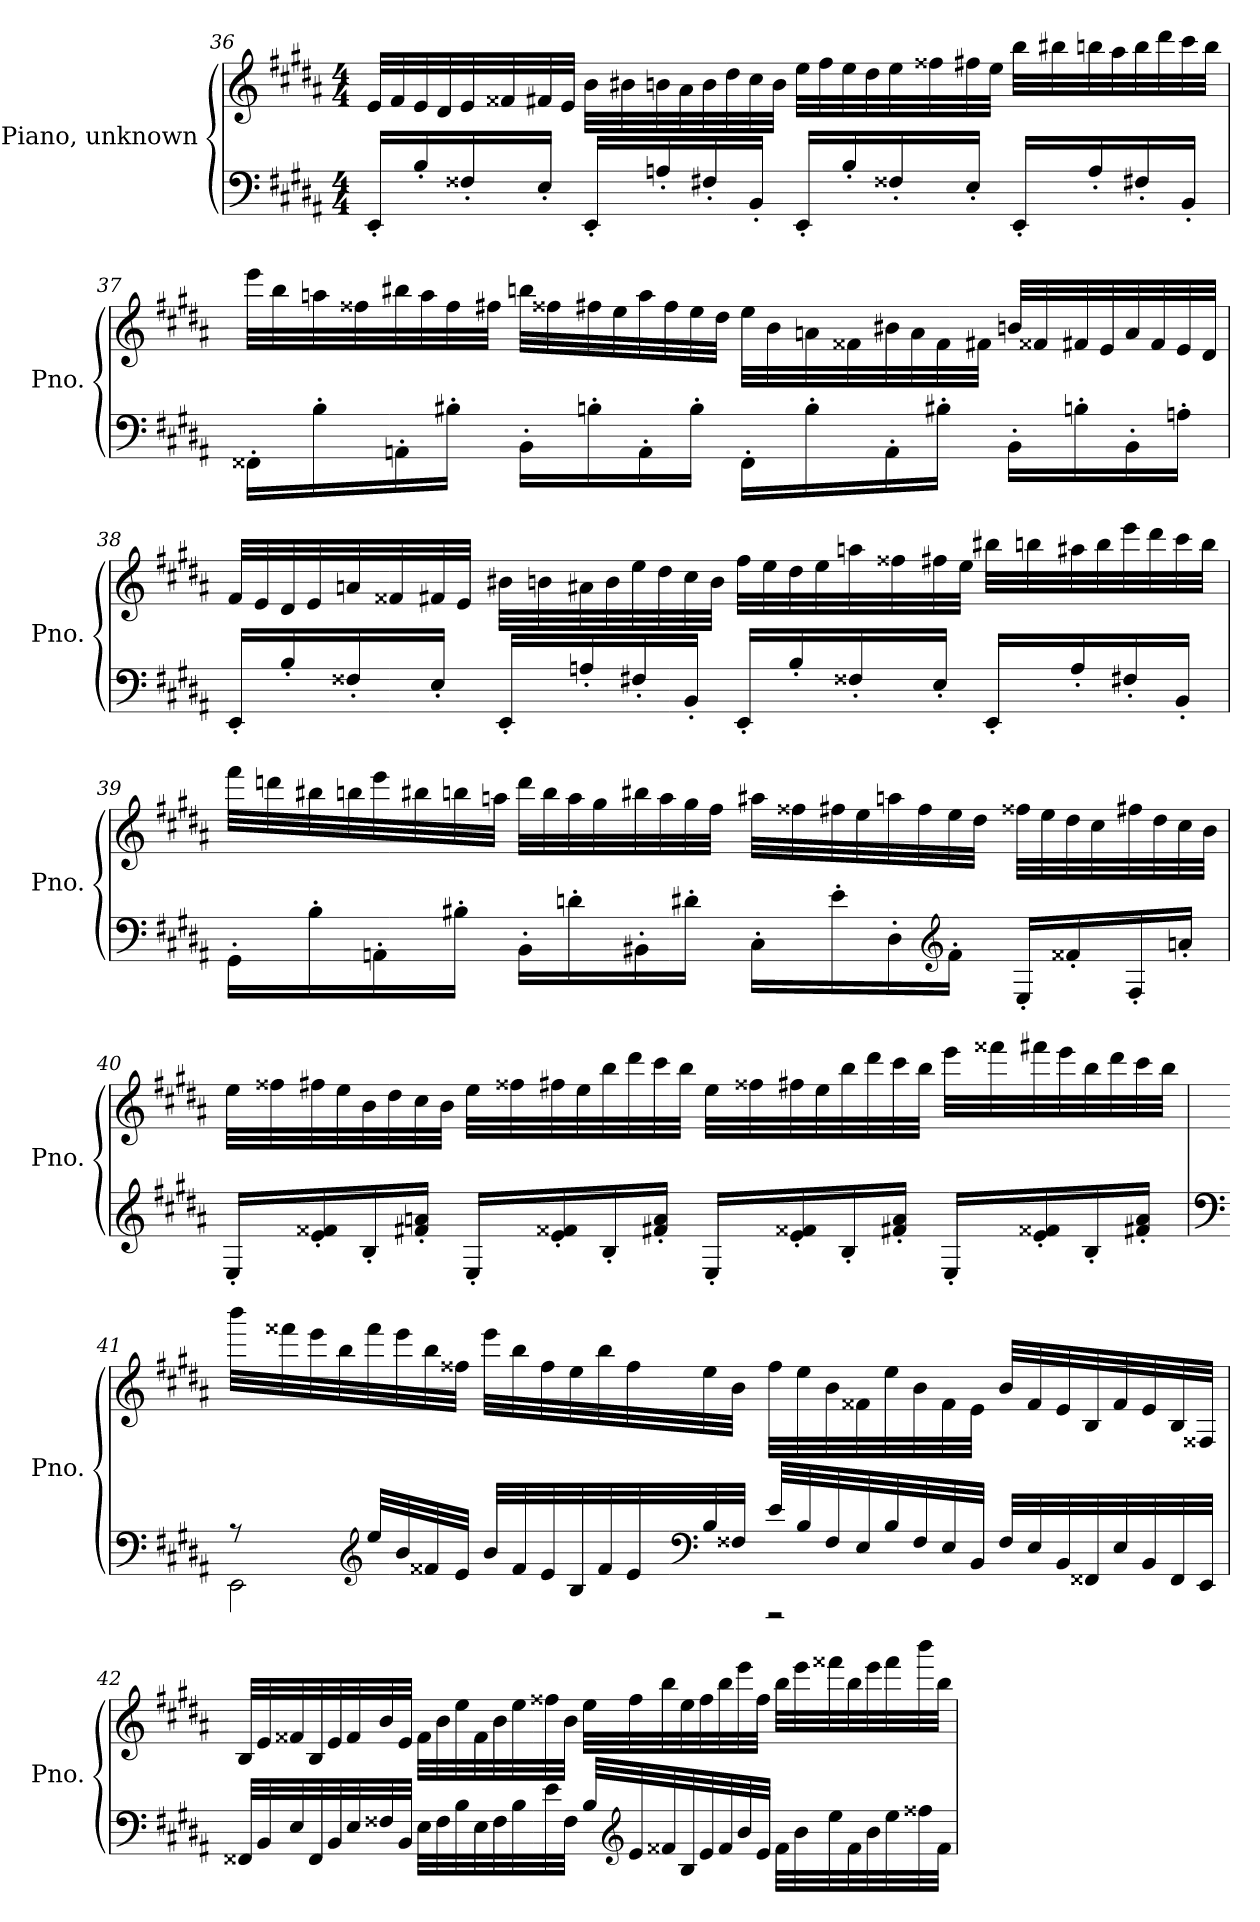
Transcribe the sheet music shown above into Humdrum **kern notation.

**kern	**kern
*part1	*part1
*staff2	*staff1
*I"Piano, unknown	*
*I'Pno.	*
!!LO:LB:g=z
*clefF4	*clefG2
*k[f#c#g#d#a#]	*k[f#c#g#d#a#]
*M4/4	*M4/4
=36	=36
16EE'/LL	32e/LLL
.	32f#/
16B'/	32e/
.	32d#/
16F##X'/	32e/
.	32f##X/
16E'/JJ	32f#X/
.	32e/JJJ
16EE'/LL	32b\LLL
.	32b#X\
16An'/	32bn\
.	32a#\
16F#X'/	32b\
.	32dd#\
16BB'/JJ	32cc#\
.	32b\JJJ
16EE'/LL	32ee\LLL
.	32ff#\
16B'/	32ee\
.	32dd#\
16F##X'/	32ee\
.	32ff##X\
16E'/JJ	32ff#X\
.	32ee\JJJ
16EE'/LL	32bb\LLL
.	32bb#X\
16A'/	32bbn\
.	32aa#\
16F#X'/	32bb\
.	32ddd#\
16BB'/JJ	32ccc#\
.	32bb\JJJ
!!LO:PB:g=z
=37	=37
16FF##X'\LL	32eee\LLL
.	32bb\
16B'\	32aan\
.	32ff##X\
16AAn'\	32bb#X\
.	32aa\
16B#X'\JJ	32ff##\
.	32ff#X\JJJ
16BB'\LL	32bbn\LLL
.	32ff##X\
16Bn'\	32ff#X\
.	32ee\
16AA'\	32aa\
.	32ff#\
16B'\JJ	32ee\
.	32dd#\JJJ
16FF##'\LL	32ee\LLL
.	32b\
16B'\	32an\
.	32f##X\
16AA'\	32b#X\
.	32a\
16B#X'\JJ	32f##\
.	32f#X\JJJ
16BB'\LL	32bn/LLL
.	32f##X/
16Bn'\	32f#X/
.	32e/
16BB'\	32a/
.	32f#/
16An'\JJ	32e/
.	32d#/JJJ
!!LO:LB:g=z
=38	=38
16EE'/LL	32f#/LLL
.	32e/
16B'/	32d#/
.	32e/
16F##X'/	32an/
.	32f##X/
16E'/JJ	32f#X/
.	32e/JJJ
16EE'/LL	32b#X\LLL
.	32bn\
16An'/	32a#X\
.	32b\
16F#X'/	32ee\
.	32dd#\
16BB'/JJ	32cc#\
.	32b\JJJ
16EE'/LL	32ff#\LLL
.	32ee\
16B'/	32dd#\
.	32ee\
16F##X'/	32aan\
.	32ff##X\
16E'/JJ	32ff#X\
.	32ee\JJJ
16EE'/LL	32bb#X\LLL
.	32bbn\
16A'/	32aa#X\
.	32bb\
16F#X'/	32eee\
.	32ddd#\
16BB'/JJ	32ccc#\
.	32bb\JJJ
!!LO:LB:g=z
=39	=39
16GG#'\LL	32fff#\LLL
.	32dddn\
16B'\	32bb#X\
.	32bbn\
16AAn'\	32eee\
.	32bb#X\
16B#X'\JJ	32bbn\
.	32aan\JJJ
16BB'\LL	32ddd\LLL
.	32bb\
16dn'\	32aa\
.	32gg#\
16BB#X'\	32bb#X\
.	32aa\
16d#X'\JJ	32gg#\
.	32ff#\JJJ
16C#'\LL	32aa#X\LLL
.	32ff##X\
16e'\	32ff#X\
.	32ee\
16D#'\	32aan\
.	32ff#\
*clefG2	*
16f#'\JJ	32ee\
.	32dd#\JJJ
16E'/LL	32ff##X\LLL
.	32ee\
16f##X'/	32dd#\
.	32cc#\
16F#'/	32ff#X\
.	32dd#\
16an'/JJ	32cc#\
.	32b\JJJ
!!LO:LB:g=z
=40	=40
16E'/LL	32ee\LLL
.	32ff##X\
16e/' 16f##X/'	32ff#X\
.	32ee\
16B'/	32b\
.	32dd#\
16f#X/' 16an/'JJ	32cc#\
.	32b\JJJ
16E'/LL	32ee\LLL
.	32ff##X\
16e/' 16f##X/'	32ff#X\
.	32ee\
16B'/	32bb\
.	32ddd#\
16f#X/' 16a/'JJ	32ccc#\
.	32bb\JJJ
16E'/LL	32ee\LLL
.	32ff##X\
16e/' 16f##X/'	32ff#X\
.	32ee\
16B'/	32bb\
.	32ddd#\
16f#X/' 16a/'JJ	32ccc#\
.	32bb\JJJ
16E'/LL	32eee\LLL
.	32fff##X\
16e/' 16f##X/'	32fff#X\
.	32eee\
16B'/	32bb\
.	32ddd#\
16f#X/' 16a/'JJ	32ccc#\
.	32bb\JJJ
!!LO:LB:g=z
=41	=41
*clefF4	*
*^	*
8r	2EE\	32bbb\LLL
.	.	32fff##X\
.	.	32eee\
.	.	32bb\
*clefG2	*	*
32ee/LLL	.	32fff##\
32b/	.	32eee\
32f##X/	.	32bb\
32e/JJJ	.	32ff##X\JJJ
32b/LLL	.	32eee\LLL
32f##/	.	32bb\
32e/	.	32ff##\
32B/	.	32ee\
32f##/	.	32bb\
32e/	.	32ff##\
*clefF4	*	*
32B/	.	32ee\
32F##X/JJJ	.	32b\JJJ
32e/LLL	2r	32ff##\LLL
32B/	.	32ee\
32F##/	.	32b\
32E/	.	32f##X\
32B/	.	32ee\
32F##/	.	32b\
32E/	.	32f##\
32BB/JJJ	.	32e\JJJ
32F##/LLL	.	32b/LLL
32E/	.	32f##/
32BB/	.	32e/
32FF##X/	.	32B/
32E/	.	32f##/
32BB/	.	32e/
32FF##/	.	32B/
32EE/JJJ	.	32F##X/JJJ
*v	*v	*
!!LO:LB:g=z
=42	=42
32FF##X/LLL	32B/LLL
32BB/	32e/
32E/	32f##X/
32FF##/	32B/
32BB/	32e/
32E/	32f##/
32F##X/	32b/
32BB/JJJ	32e/JJJ
32E\LLL	32f##\LLL
32F##\	32b\
32B\	32ee\
32E\	32f##\
32F##\	32b\
32B\	32ee\
32e\	32ff##X\
32F##\JJJ	32b\JJJ
32B/LLL	32ee\LLL
*clefG2	*
32e/	32ff##\
32f##X/	32bb\
32B/	32ee\
32e/	32ff##\
32f##/	32bb\
32b/	32eee\
32e/JJJ	32ff##\JJJ
32f##\LLL	32bb\LLL
32b\	32eee\
32ee\	32fff##X\
32f##\	32bb\
32b\	32eee\
32ee\	32fff##\
32ff##X\	32bbb\
32f##\JJJ	32bb\JJJ
=	=
*-	*-
